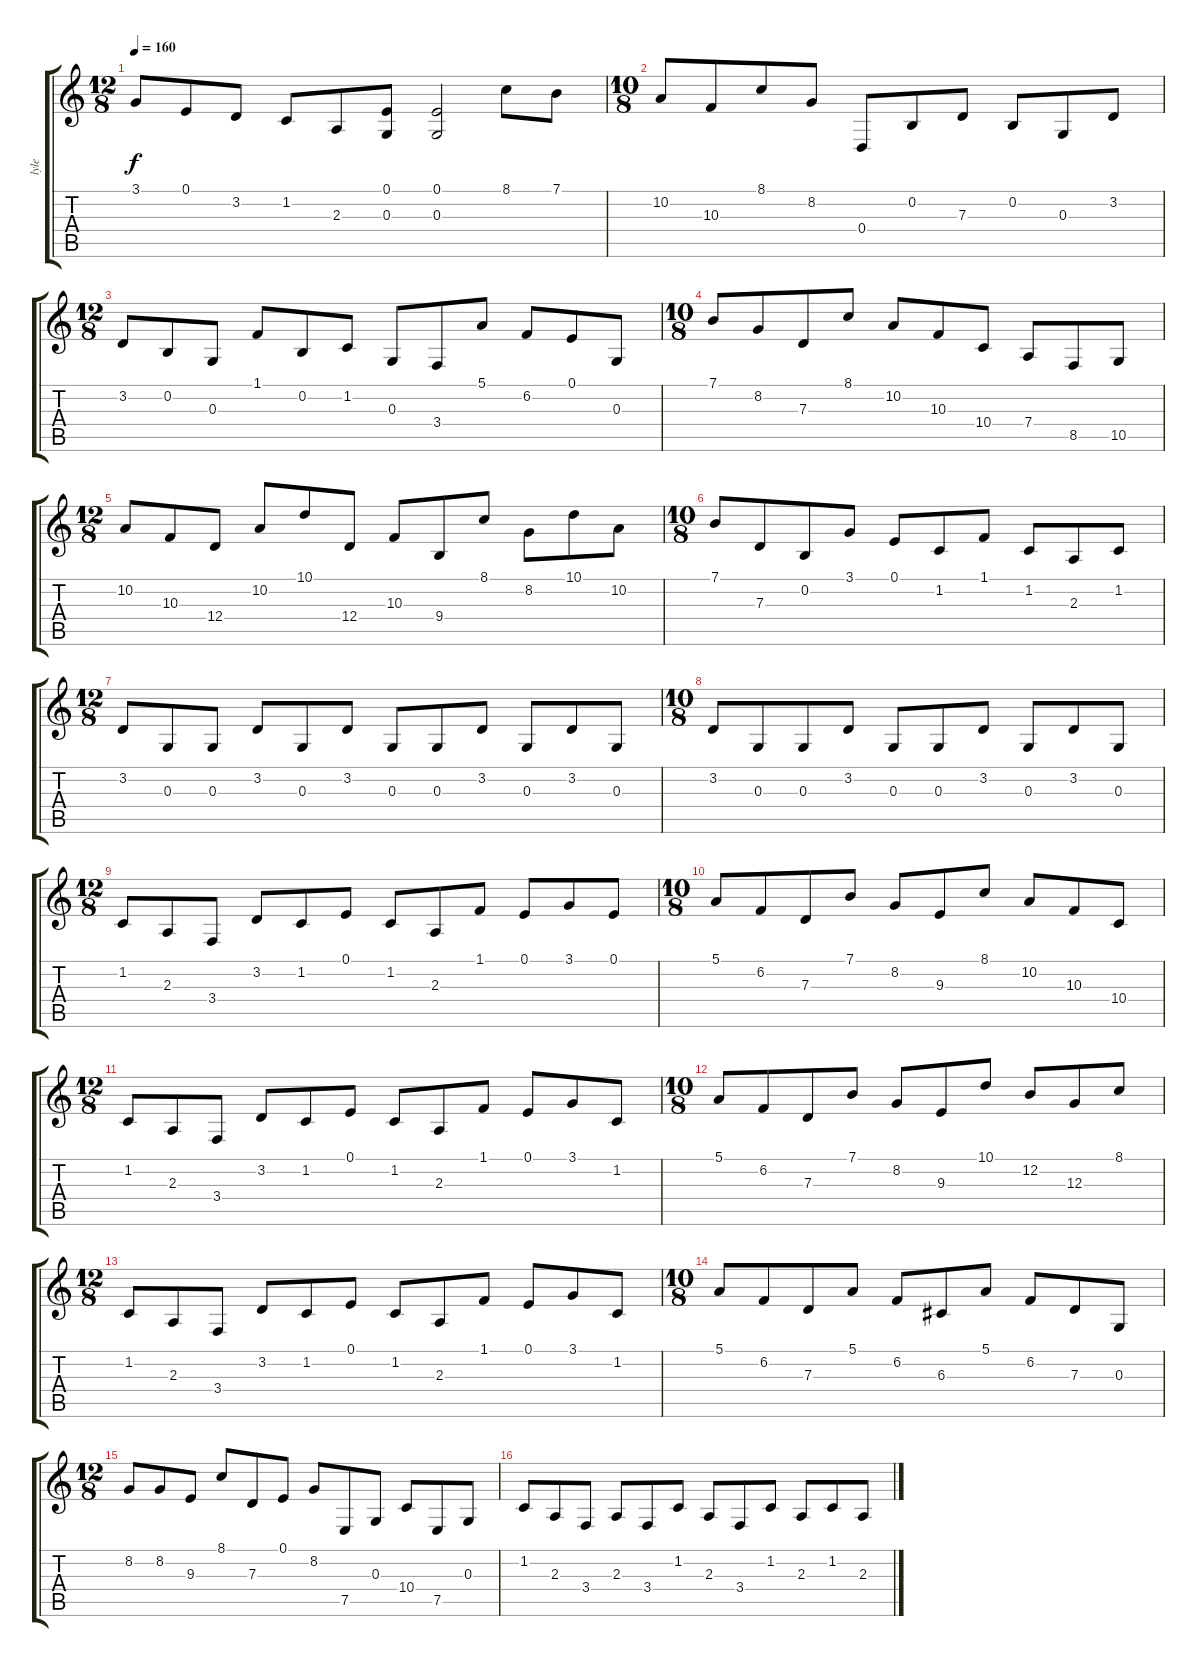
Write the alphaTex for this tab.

\track ("lyle" "lyle") {instrument acousticgrandpiano}
\staff {score tabs}
\tuning (E4 B3 G3 D3 A2 E2) {hide}
\ts (12 8)
\tempo 160
\clef g2
\ks c
3.1.8{dy f} 0.1.8 3.2.8 1.2.8 2.3.8 (0.1 0.3).8 (0.1 0.3).2 8.1.8 7.1.8 |
\ts (10 8)
10.2.8 10.3.8 8.1.8 8.2.8 0.4.8 0.2.8 7.3.8 0.2.8 0.3.8 3.2.8 |
\ts (12 8)
3.2.8 0.2.8 0.3.8 1.1.8 0.2.8 1.2.8 0.3.8 3.4.8 5.1.8 6.2.8 0.1.8 0.3.8 |
\ts (10 8)
7.1.8 8.2.8 7.3.8 8.1.8 10.2.8 10.3.8 10.4.8 7.4.8 8.5.8 10.5.8 |
\ts (12 8)
10.2.8 10.3.8 12.4.8 10.2.8 10.1.8 12.4.8 10.3.8 9.4.8 8.1.8 8.2.8 10.1.8 10.2.8 |
\ts (10 8)
7.1.8 7.3.8 0.2.8 3.1.8 0.1.8 1.2.8 1.1.8 1.2.8 2.3.8 1.2.8 |
\ts (12 8)
3.2.8 0.3.8 0.3.8 3.2.8 0.3.8 3.2.8 0.3.8 0.3.8 3.2.8 0.3.8 3.2.8 0.3.8 |
\ts (10 8)
3.2.8 0.3.8 0.3.8 3.2.8 0.3.8 0.3.8 3.2.8 0.3.8 3.2.8 0.3.8 |
\ts (12 8)
1.2.8 2.3.8 3.4.8 3.2.8 1.2.8 0.1.8 1.2.8 2.3.8 1.1.8 0.1.8 3.1.8 0.1.8 |
\ts (10 8)
5.1.8 6.2.8 7.3.8 7.1.8 8.2.8 9.3.8 8.1.8 10.2.8 10.3.8 10.4.8 |
\ts (12 8)
1.2.8 2.3.8 3.4.8 3.2.8 1.2.8 0.1.8 1.2.8 2.3.8 1.1.8 0.1.8 3.1.8 1.2.8 |
\ts (10 8)
5.1.8 6.2.8 7.3.8 7.1.8 8.2.8 9.3.8 10.1.8 12.2.8 12.3.8 8.1.8 |
\ts (12 8)
1.2.8 2.3.8 3.4.8 3.2.8 1.2.8 0.1.8 1.2.8 2.3.8 1.1.8 0.1.8 3.1.8 1.2.8 |
\ts (10 8)
5.1.8 6.2.8 7.3.8 5.1.8 6.2.8 6.3.8 5.1.8 6.2.8 7.3.8 0.3.8 |
\ts (12 8)
8.2.8 8.2.8 9.3.8 8.1.8 7.3.8 0.1.8 8.2.8 7.5.8 0.3.8 10.4.8 7.5.8 0.3.8 |
1.2.8 2.3.8 3.4.8 2.3.8 3.4.8 1.2.8 2.3.8 3.4.8 1.2.8 2.3.8 1.2.8 2.3.8
